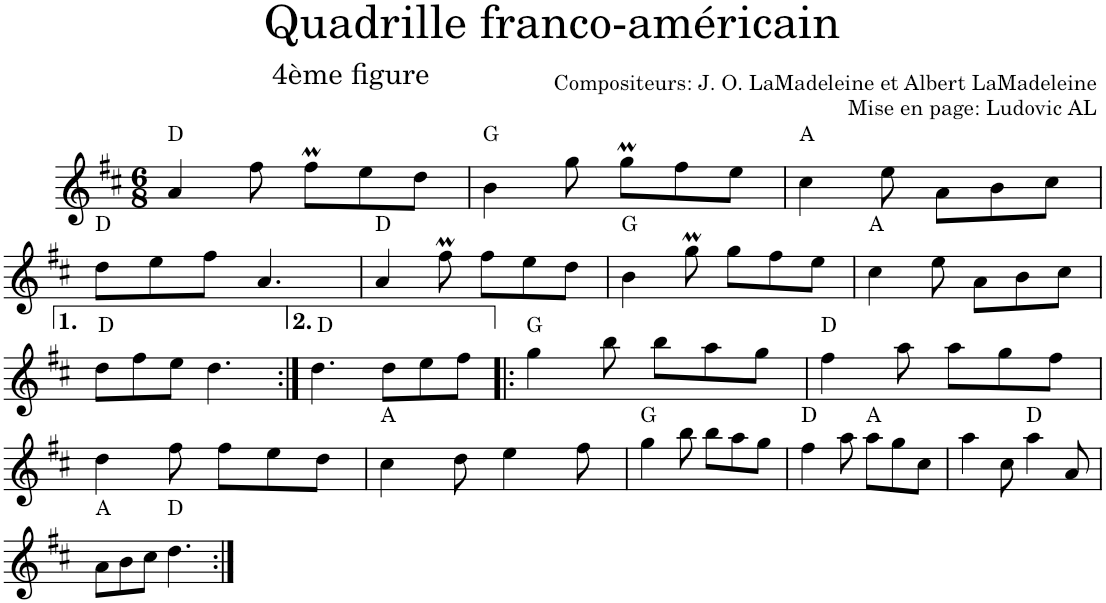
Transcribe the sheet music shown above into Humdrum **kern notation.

**kern	**harte
*part1	*part1
*staff1	*
*I"Voice	*
*I'V	*
*clefG2	*
*k[f#c#]	*
*M6/8	*
=1	=1
4a/	D:maj
8ff#\	.
8ff#m\L	.
8ee\	.
8dd\J	.
=2	=2
4b\	G:maj
8gg\	.
8ggM\L	.
8ff#\	.
8ee\J	.
=3	=3
4cc#\	A:maj
8ee\	.
8a\L	.
8b\	.
8cc#\J	.
!!LO:LB:g=z
=4	=4
8dd\L	D:maj
8ee\	.
8ff#\J	.
4.a/	.
=5	=5
4a/	D:maj
8ff#m\	.
8ff#\L	.
8ee\	.
8dd\J	.
=6	=6
4b\	G:maj
8ggM\	.
8gg\L	.
8ff#\	.
8ee\J	.
=7	=7
4cc#\	A:maj
8ee\	.
8a\L	.
8b\	.
8cc#\J	.
!!LO:LB:g=z
=8	=8
8dd\L	D:maj
8ff#\	.
8ee\J	.
4.dd\	.
=9:|!	=9:|!
4.dd\	D:maj
8dd\L	.
8ee\	.
8ff#\J	.
=10!|:	=10!|:
4gg\	G:maj
8bb\	.
8bb\L	.
8aa\	.
8gg\J	.
=11	=11
4ff#\	D:maj
8aa\	.
8aa\L	.
8gg\	.
8ff#\J	.
!!LO:LB:g=z
=12	=12
4dd\	.
8ff#\	.
8ff#\L	.
8ee\	.
8dd\J	.
=13	=13
4cc#\	A:maj
8dd\	.
4ee\	.
8ff#\	.
=14	=14
4gg\	G:maj
8bb\	.
8bb\L	.
8aa\	.
8gg\J	.
=15	=15
4ff#\	D:maj
8aa\	.
8aa\L	A:maj
8gg\	.
8cc#\J	.
=16	=16
4aa\	.
8cc#\	.
4aa\	D:maj
8a/	.
!!LO:LB:g=z
=17	=17
8a\L	A:maj
8b\	.
8cc#\J	.
4.dd\	D:maj
=:|!	=:|!
*-	*-
